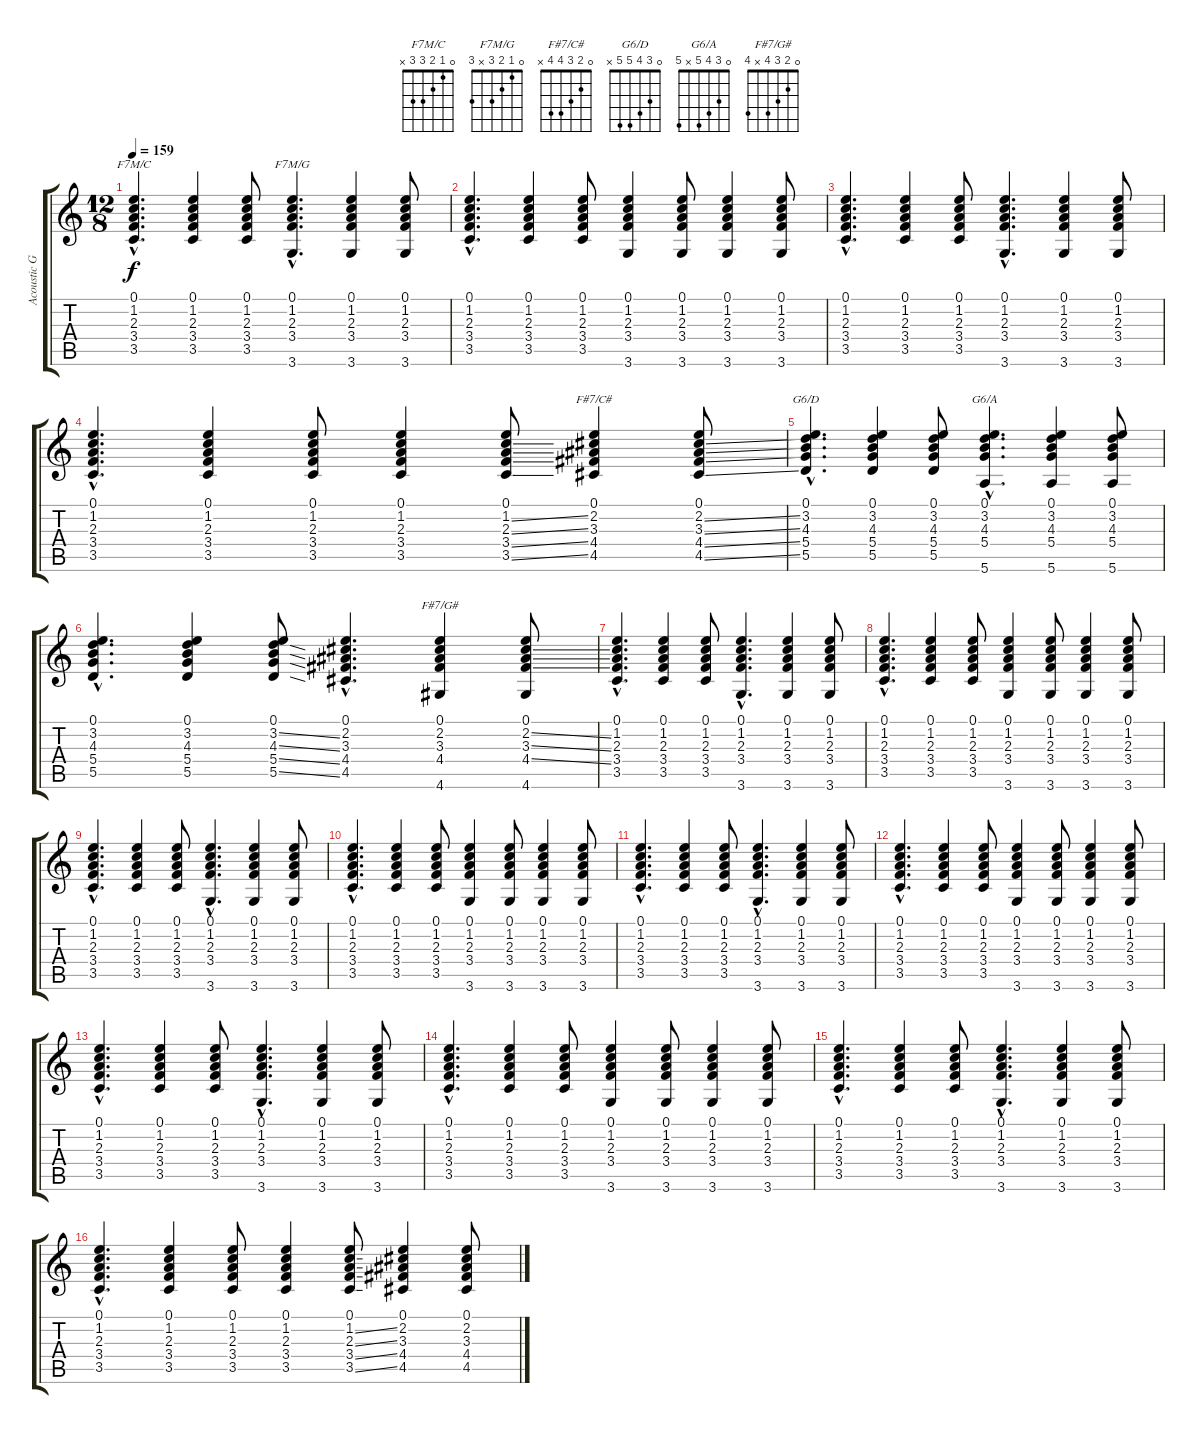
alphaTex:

\track ("Acoustic Guitar" "Acoustic G") {instrument acousticguitarsteel}
\staff {score tabs}
\tuning (E4 B3 G3 D3 A2 E2) {hide}
\chord ("F7M/C" 0 1 2 3 3 x)
\chord ("F7M/G" 0 1 2 3 x 3)
\chord ("F#7/C#" 0 2 3 4 4 x)
\chord ("G6/D" 0 3 4 5 5 x)
\chord ("G6/A" 0 3 4 5 x 5)
\chord ("F#7/G#" 0 2 3 4 x 4)
\ts (12 8)
\tempo 159
\clef g2
\ks c
(0.1{hac} 1.2{hac} 2.3{hac} 3.4{hac} 3.5{hac}).4{d ch "F7M/C" dy f} (0.1 1.2 2.3 3.4 3.5).4 (0.1 1.2 2.3 3.4 3.5).8 (0.1{hac} 1.2{hac} 2.3{hac} 3.4{hac} 3.6{hac}).4{d ch "F7M/G"} (0.1 1.2 2.3 3.4 3.6).4 (0.1 1.2 2.3 3.4 3.6).8 |
(0.1{hac} 1.2{hac} 2.3{hac} 3.4{hac} 3.5{hac}).4{d} (0.1 1.2 2.3 3.4 3.5).4 (0.1 1.2 2.3 3.4 3.5).8 (0.1 1.2 2.3 3.4 3.6).4 (0.1 1.2 2.3 3.4 3.6).8 (0.1 1.2 2.3 3.4 3.6).4 (0.1 1.2 2.3 3.4 3.6).8 |
(0.1{hac} 1.2{hac} 2.3{hac} 3.4{hac} 3.5{hac}).4{d} (0.1 1.2 2.3 3.4 3.5).4 (0.1 1.2 2.3 3.4 3.5).8 (0.1{hac} 1.2{hac} 2.3{hac} 3.4{hac} 3.6{hac}).4{d} (0.1 1.2 2.3 3.4 3.6).4 (0.1 1.2 2.3 3.4 3.6).8 |
(0.1{hac} 1.2{hac} 2.3{hac} 3.4{hac} 3.5{hac}).4{d} (0.1 1.2 2.3 3.4 3.5).4 (0.1 1.2 2.3 3.4 3.5).8 (0.1 1.2 2.3 3.4 3.5).4 (0.1 1.2{ss} 2.3{ss} 3.4{ss} 3.5{ss}).8 (0.1 2.2 3.3 4.4 4.5).4{ch "F#7/C#"} (0.1 2.2{ss} 3.3{ss} 4.4{ss} 4.5{ss}).8 |
(0.1{hac} 3.2{hac} 4.3{hac} 5.4{hac} 5.5{hac}).4{d ch "G6/D"} (0.1 3.2 4.3 5.4 5.5).4 (0.1 3.2 4.3 5.4 5.5).8 (0.1{hac} 3.2{hac} 4.3{hac} 5.4{hac} 5.6{hac}).4{d ch "G6/A"} (0.1 3.2 4.3 5.4 5.6).4 (0.1 3.2 4.3 5.4 5.6).8 |
(0.1{hac} 3.2{hac} 4.3{hac} 5.4{hac} 5.5{hac}).4{d} (0.1 3.2 4.3 5.4 5.5).4 (0.1 3.2{ss} 4.3{ss} 5.4{ss} 5.5{ss}).8 (0.1{hac} 2.2{hac} 3.3{hac} 4.4{hac} 4.5{hac}).4{d} (0.1 2.2 3.3 4.4 4.6).4{ch "F#7/G#"} (0.1 2.2{ss} 3.3{ss} 4.4{ss} 4.6).8 |
(0.1{hac} 1.2{hac} 2.3{hac} 3.4{hac} 3.5{hac}).4{d} (0.1 1.2 2.3 3.4 3.5).4 (0.1 1.2 2.3 3.4 3.5).8 (0.1{hac} 1.2{hac} 2.3{hac} 3.4{hac} 3.6{hac}).4{d} (0.1 1.2 2.3 3.4 3.6).4 (0.1 1.2 2.3 3.4 3.6).8 |
(0.1{hac} 1.2{hac} 2.3{hac} 3.4{hac} 3.5{hac}).4{d} (0.1 1.2 2.3 3.4 3.5).4 (0.1 1.2 2.3 3.4 3.5).8 (0.1 1.2 2.3 3.4 3.6).4 (0.1 1.2 2.3 3.4 3.6).8 (0.1 1.2 2.3 3.4 3.6).4 (0.1 1.2 2.3 3.4 3.6).8 |
(0.1{hac} 1.2{hac} 2.3{hac} 3.4{hac} 3.5{hac}).4{d} (0.1 1.2 2.3 3.4 3.5).4 (0.1 1.2 2.3 3.4 3.5).8 (0.1{hac} 1.2{hac} 2.3{hac} 3.4{hac} 3.6{hac}).4{d} (0.1 1.2 2.3 3.4 3.6).4 (0.1 1.2 2.3 3.4 3.6).8 |
(0.1{hac} 1.2{hac} 2.3{hac} 3.4{hac} 3.5{hac}).4{d} (0.1 1.2 2.3 3.4 3.5).4 (0.1 1.2 2.3 3.4 3.5).8 (0.1 1.2 2.3 3.4 3.6).4 (0.1 1.2 2.3 3.4 3.6).8 (0.1 1.2 2.3 3.4 3.6).4 (0.1 1.2 2.3 3.4 3.6).8 |
(0.1{hac} 1.2{hac} 2.3{hac} 3.4{hac} 3.5{hac}).4{d} (0.1 1.2 2.3 3.4 3.5).4 (0.1 1.2 2.3 3.4 3.5).8 (0.1{hac} 1.2{hac} 2.3{hac} 3.4{hac} 3.6{hac}).4{d} (0.1 1.2 2.3 3.4 3.6).4 (0.1 1.2 2.3 3.4 3.6).8 |
(0.1{hac} 1.2{hac} 2.3{hac} 3.4{hac} 3.5{hac}).4{d} (0.1 1.2 2.3 3.4 3.5).4 (0.1 1.2 2.3 3.4 3.5).8 (0.1 1.2 2.3 3.4 3.6).4 (0.1 1.2 2.3 3.4 3.6).8 (0.1 1.2 2.3 3.4 3.6).4 (0.1 1.2 2.3 3.4 3.6).8 |
(0.1{hac} 1.2{hac} 2.3{hac} 3.4{hac} 3.5{hac}).4{d} (0.1 1.2 2.3 3.4 3.5).4 (0.1 1.2 2.3 3.4 3.5).8 (0.1{hac} 1.2{hac} 2.3{hac} 3.4{hac} 3.6{hac}).4{d} (0.1 1.2 2.3 3.4 3.6).4 (0.1 1.2 2.3 3.4 3.6).8 |
(0.1{hac} 1.2{hac} 2.3{hac} 3.4{hac} 3.5{hac}).4{d} (0.1 1.2 2.3 3.4 3.5).4 (0.1 1.2 2.3 3.4 3.5).8 (0.1 1.2 2.3 3.4 3.6).4 (0.1 1.2 2.3 3.4 3.6).8 (0.1 1.2 2.3 3.4 3.6).4 (0.1 1.2 2.3 3.4 3.6).8 |
(0.1{hac} 1.2{hac} 2.3{hac} 3.4{hac} 3.5{hac}).4{d} (0.1 1.2 2.3 3.4 3.5).4 (0.1 1.2 2.3 3.4 3.5).8 (0.1{hac} 1.2{hac} 2.3{hac} 3.4{hac} 3.6{hac}).4{d} (0.1 1.2 2.3 3.4 3.6).4 (0.1 1.2 2.3 3.4 3.6).8 |
(0.1{hac} 1.2{hac} 2.3{hac} 3.4{hac} 3.5{hac}).4{d} (0.1 1.2 2.3 3.4 3.5).4 (0.1 1.2 2.3 3.4 3.5).8 (0.1 1.2 2.3 3.4 3.5).4 (0.1 1.2{ss} 2.3{ss} 3.4{ss} 3.5{ss}).8 (0.1 2.2 3.3 4.4 4.5).4 (0.1 2.2{ss} 3.3{ss} 4.4{ss} 4.5{ss}).8
